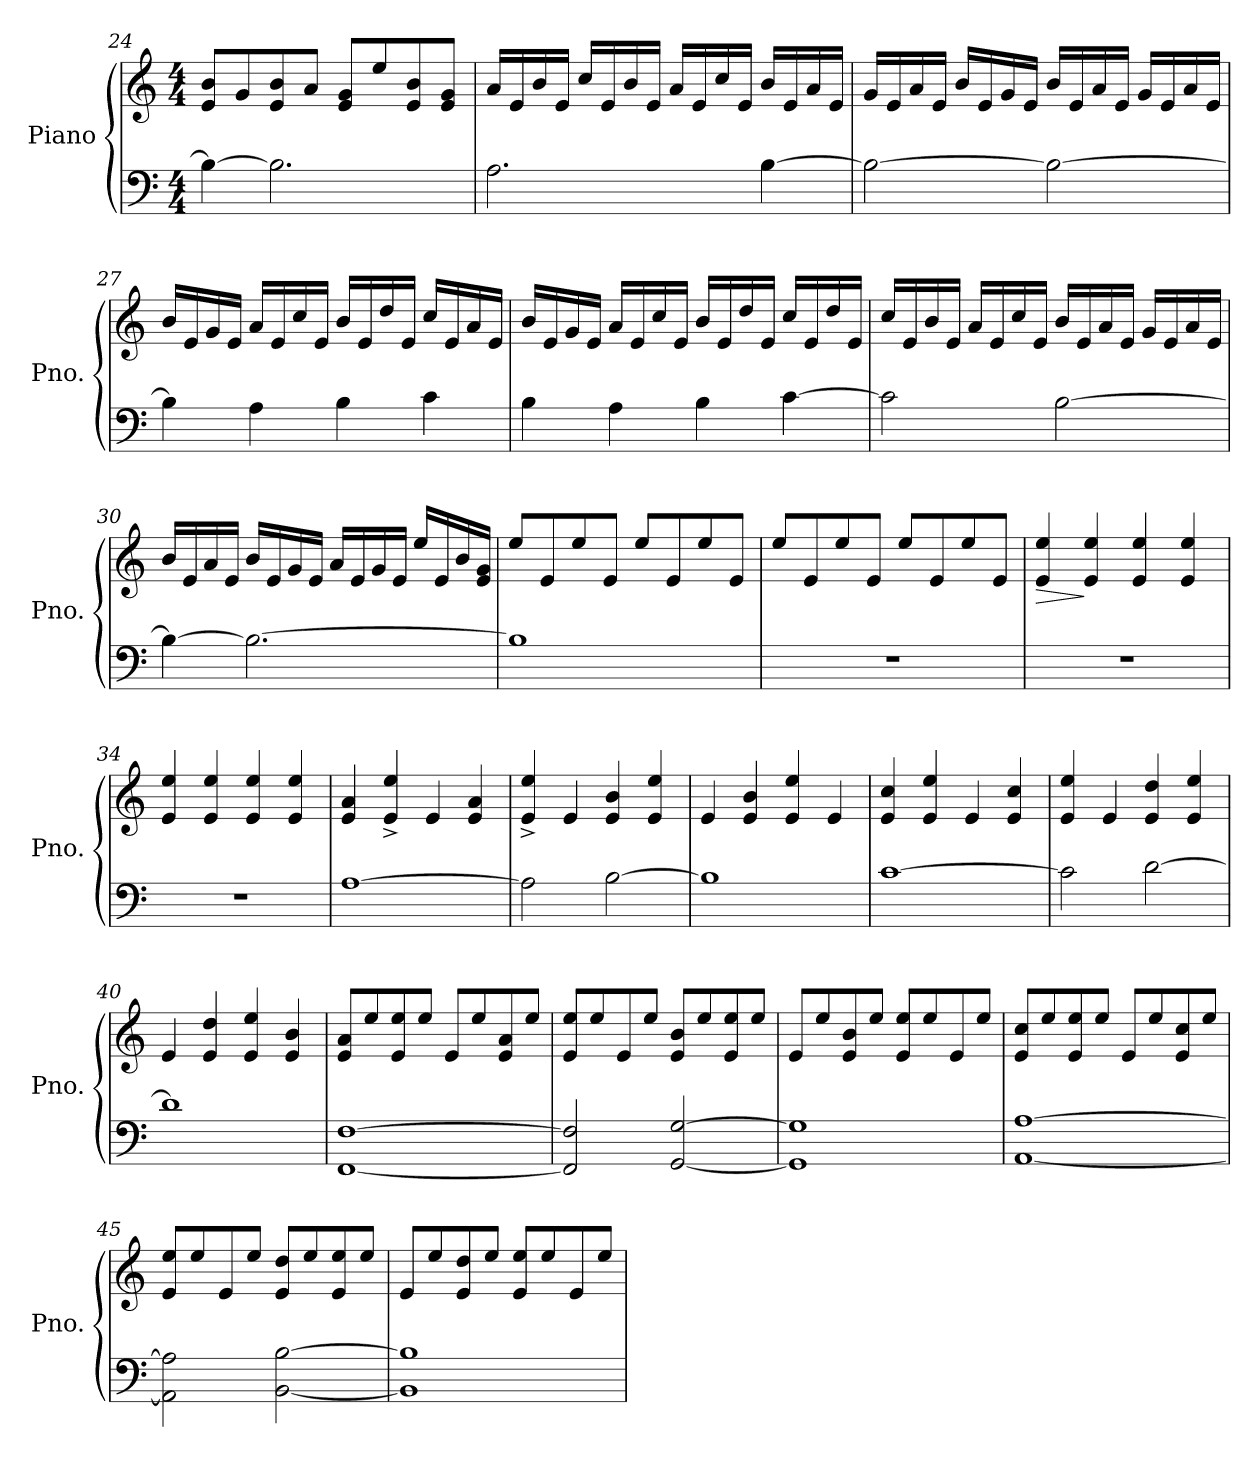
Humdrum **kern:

**kern	**kern	**dynam
*part1	*part1	*part1
*staff2	*staff1	*staff1/2
*I"Piano	*	*
*I'Pno.	*	*
!!LO:LB:g=z
*clefF4	*clefG2	*
*k[]	*k[]	*
*M4/4	*M4/4	*
=24	=24	=24
4B\_	8e/ 8b/L	.
.	8g/	.
2.B\]	8e/ 8b/	.
.	8a/J	.
.	8e/ 8g/L	.
.	8ee/	.
.	8e/ 8b/	.
.	8e/ 8g/J	.
=25	=25	=25
2.A\	16a/LL	.
.	16e/	.
.	16b/	.
.	16e/JJ	.
.	16cc/LL	.
.	16e/	.
.	16b/	.
.	16e/JJ	.
.	16a/LL	.
.	16e/	.
.	16cc/	.
.	16e/JJ	.
[4B\	16b/LL	.
.	16e/	.
.	16a/	.
.	16e/JJ	.
=26	=26	=26
2B\_	16g/LL	.
.	16e/	.
.	16a/	.
.	16e/JJ	.
.	16b/LL	.
.	16e/	.
.	16g/	.
.	16e/JJ	.
2B\_	16b/LL	.
.	16e/	.
.	16a/	.
.	16e/JJ	.
.	16g/LL	.
.	16e/	.
.	16a/	.
.	16e/JJ	.
!!LO:LB:g=z
=27	=27	=27
4B\]	16b/LL	.
.	16e/	.
.	16g/	.
.	16e/JJ	.
4A\	16a/LL	.
.	16e/	.
.	16cc/	.
.	16e/JJ	.
4B\	16b/LL	.
.	16e/	.
.	16dd/	.
.	16e/JJ	.
4c\	16cc/LL	.
.	16e/	.
.	16a/	.
.	16e/JJ	.
=28	=28	=28
4B\	16b/LL	.
.	16e/	.
.	16g/	.
.	16e/JJ	.
4A\	16a/LL	.
.	16e/	.
.	16cc/	.
.	16e/JJ	.
4B\	16b/LL	.
.	16e/	.
.	16dd/	.
.	16e/JJ	.
[4c\	16cc/LL	.
.	16e/	.
.	16dd/	.
.	16e/JJ	.
=29	=29	=29
2c\]	16cc/LL	.
.	16e/	.
.	16b/	.
.	16e/JJ	.
.	16a/LL	.
.	16e/	.
.	16cc/	.
.	16e/JJ	.
[2B\	16b/LL	.
.	16e/	.
.	16a/	.
.	16e/JJ	.
.	16g/LL	.
.	16e/	.
.	16a/	.
.	16e/JJ	.
!!LO:PB:g=z
=30	=30	=30
4B\_	16b/LL	.
.	16e/	.
.	16a/	.
.	16e/JJ	.
2.B\_	16b/LL	.
.	16e/	.
.	16g/	.
.	16e/JJ	.
.	16a/LL	.
.	16e/	.
.	16g/	.
.	16e/JJ	.
.	16ee/LL	.
.	16e/	.
.	16b/	.
.	16e/ 16g/JJ	.
=31	=31	=31
1B]	8ee/L	.
.	8e/	.
.	8ee/	.
.	8e/J	.
.	8ee/L	.
.	8e/	.
.	8ee/	.
.	8e/J	.
=32	=32	=32
1r	8ee/L	.
.	8e/	.
.	8ee/	.
.	8e/J	.
.	8ee/L	.
.	8e/	.
.	8ee/	.
.	8e/J	.
=33	=33	=33
!	!	!LO:HP:b
1r	4e/ 4ee/	>
.	4e/ 4ee/	]
.	4e/ 4ee/	.
.	4e/ 4ee/	.
=34	=34	=34
1r	4e/ 4ee/	.
.	4e/ 4ee/	.
.	4e/ 4ee/	.
.	4e/ 4ee/	.
=35	=35	=35
!	!	!LO:DY:b=2
!	!	!LO:DY:n=1:b
[1A	4e/ 4a/	mp mp
.	4e/^ 4ee/^	.
.	4e/	.
.	4e/ 4a/	.
!!LO:LB:g=z
=36	=36	=36
2A\]	4e/^ 4ee/^	.
.	4e/	.
[2B\	4e/ 4b/	.
.	4e/ 4ee/	.
=37	=37	=37
1B]	4e/	.
.	4e/ 4b/	.
.	4e/ 4ee/	.
.	4e/	.
=38	=38	=38
[1c	4e/ 4cc/	.
.	4e/ 4ee/	.
.	4e/	.
.	4e/ 4cc/	.
=39	=39	=39
2c\]	4e/ 4ee/	.
.	4e/	.
[2d\	4e/ 4dd/	.
.	4e/ 4ee/	.
=40	=40	=40
1d]	4e/	.
.	4e/ 4dd/	.
.	4e/ 4ee/	.
.	4e/ 4b/	.
=41	=41	=41
[1FF [1F	8e/ 8a/L	.
.	8ee/	.
.	8e/ 8ee/	.
.	8ee/J	.
.	8e/L	.
.	8ee/	.
.	8e/ 8a/	.
.	8ee/J	.
=42	=42	=42
2FF/] 2F/]	8e/ 8ee/L	.
.	8ee/	.
.	8e/	.
.	8ee/J	.
[2GG/ [2G/	8e/ 8b/L	.
.	8ee/	.
.	8e/ 8ee/	.
.	8ee/J	.
!!LO:LB:g=z
=43	=43	=43
1GG] 1G]	8e/L	.
.	8ee/	.
.	8e/ 8b/	.
.	8ee/J	.
.	8e/ 8ee/L	.
.	8ee/	.
.	8e/	.
.	8ee/J	.
=44	=44	=44
[1AA [1A	8e/ 8cc/L	.
.	8ee/	.
.	8e/ 8ee/	.
.	8ee/J	.
.	8e/L	.
.	8ee/	.
.	8e/ 8cc/	.
.	8ee/J	.
=45	=45	=45
2AA\] 2A\]	8e/ 8ee/L	.
.	8ee/	.
.	8e/	.
.	8ee/J	.
[2BB\ [2B\	8e/ 8dd/L	.
.	8ee/	.
.	8e/ 8ee/	.
.	8ee/J	.
=46	=46	=46
1BB] 1B]	8e/L	.
.	8ee/	.
.	8e/ 8dd/	.
.	8ee/J	.
.	8e/ 8ee/L	.
.	8ee/	.
.	8e/	.
.	8ee/J	.
=	=	=
*-	*-	*-
